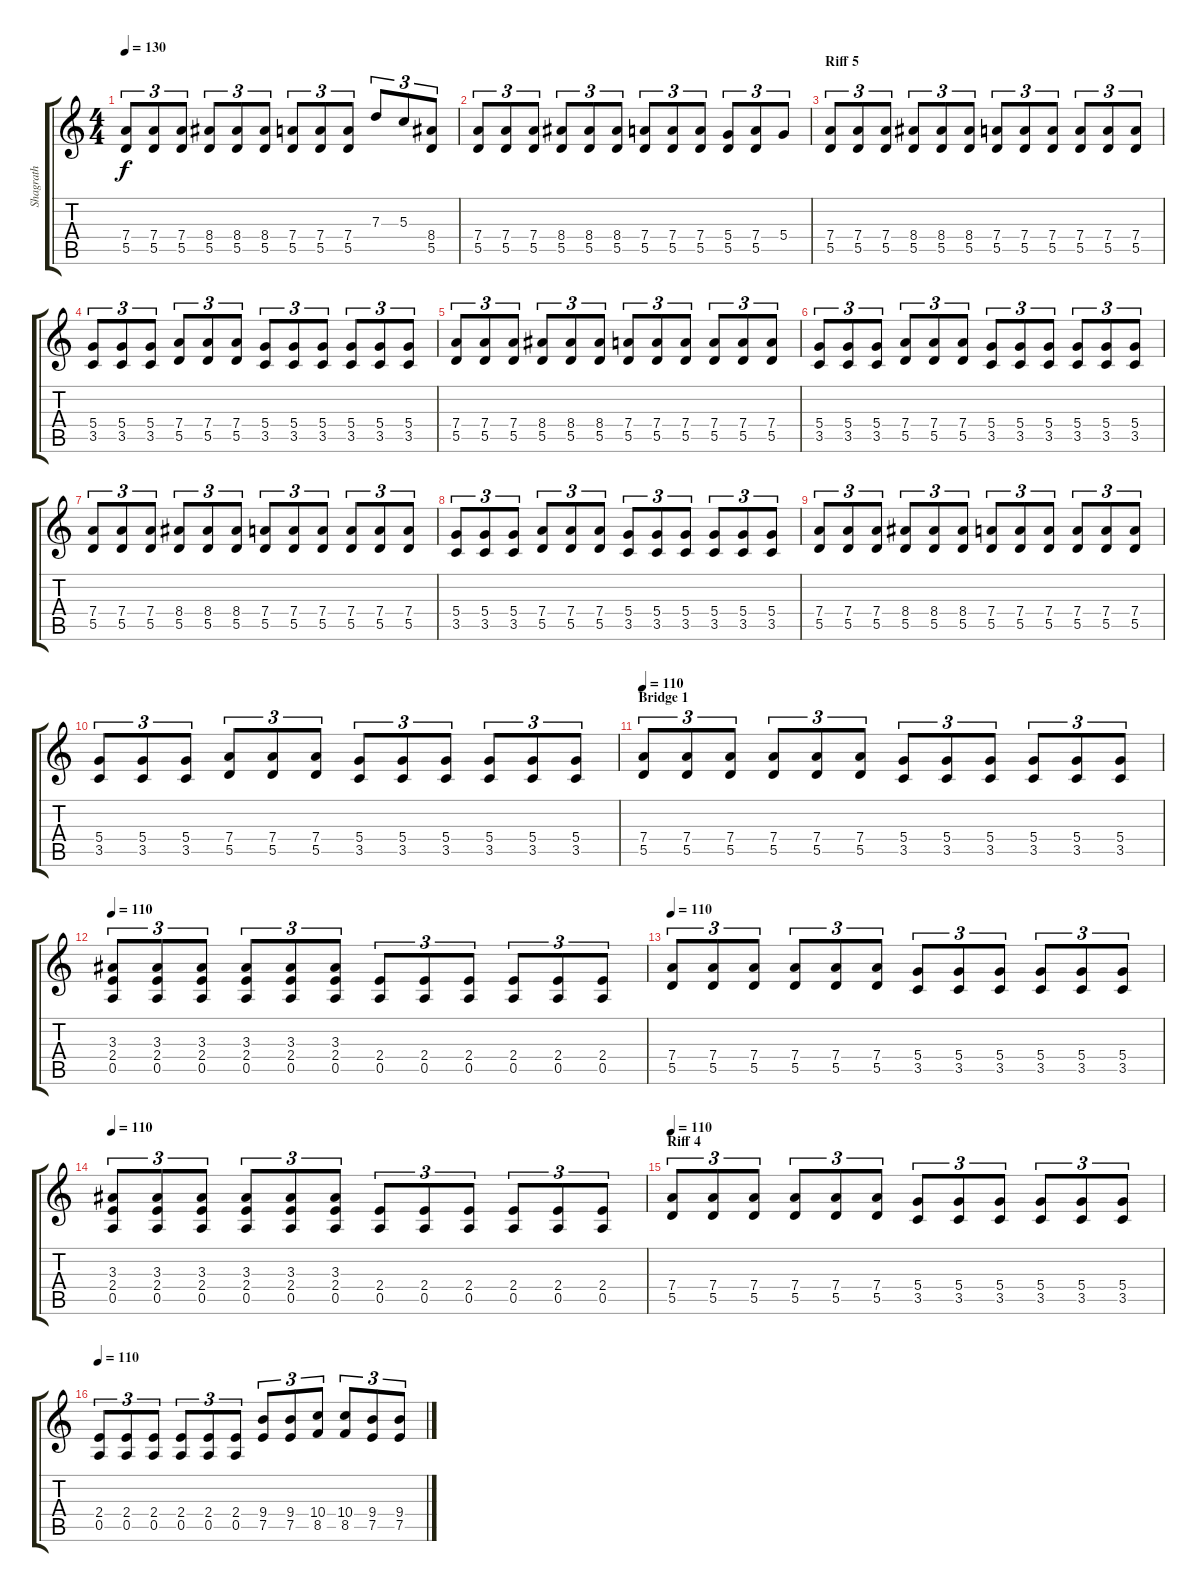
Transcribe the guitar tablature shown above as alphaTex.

\track ("Shagrath" "Shagrath") {instrument acousticguitarnylon}
\staff {score tabs}
\tuning (E4 B3 G3 D3 A2 E2) {hide}
\ts (4 4)
\tempo 130
\clef g2
\ks c
(7.4 5.5).8{tu (3 2) dy f} (7.4 5.5).8{tu (3 2)} (7.4 5.5).8{tu (3 2)} (8.4 5.5).8{tu (3 2)} (8.4 5.5).8{tu (3 2)} (8.4 5.5).8{tu (3 2)} (7.4 5.5).8{tu (3 2)} (7.4 5.5).8{tu (3 2)} (7.4 5.5).8{tu (3 2)} 7.3.8{tu (3 2)} 5.3.8{tu (3 2)} (8.4 5.5).8{tu (3 2)} |
(7.4 5.5).8{tu (3 2)} (7.4 5.5).8{tu (3 2)} (7.4 5.5).8{tu (3 2)} (8.4 5.5).8{tu (3 2)} (8.4 5.5).8{tu (3 2)} (8.4 5.5).8{tu (3 2)} (7.4 5.5).8{tu (3 2)} (7.4 5.5).8{tu (3 2)} (7.4 5.5).8{tu (3 2)} (5.4 5.5).8{tu (3 2)} (7.4 5.5).8{tu (3 2)} 5.4.8{tu (3 2)} |
\section ("" "Riff 5")
(7.4 5.5).8{tu (3 2)} (7.4 5.5).8{tu (3 2)} (7.4 5.5).8{tu (3 2)} (8.4 5.5).8{tu (3 2)} (8.4 5.5).8{tu (3 2)} (8.4 5.5).8{tu (3 2)} (7.4 5.5).8{tu (3 2)} (7.4 5.5).8{tu (3 2)} (7.4 5.5).8{tu (3 2)} (7.4 5.5).8{tu (3 2)} (7.4 5.5).8{tu (3 2)} (7.4 5.5).8{tu (3 2)} |
(5.4 3.5).8{tu (3 2)} (5.4 3.5).8{tu (3 2)} (5.4 3.5).8{tu (3 2)} (7.4 5.5).8{tu (3 2)} (7.4 5.5).8{tu (3 2)} (7.4 5.5).8{tu (3 2)} (5.4 3.5).8{tu (3 2)} (5.4 3.5).8{tu (3 2)} (5.4 3.5).8{tu (3 2)} (5.4 3.5).8{tu (3 2)} (5.4 3.5).8{tu (3 2)} (5.4 3.5).8{tu (3 2)} |
(7.4 5.5).8{tu (3 2)} (7.4 5.5).8{tu (3 2)} (7.4 5.5).8{tu (3 2)} (8.4 5.5).8{tu (3 2)} (8.4 5.5).8{tu (3 2)} (8.4 5.5).8{tu (3 2)} (7.4 5.5).8{tu (3 2)} (7.4 5.5).8{tu (3 2)} (7.4 5.5).8{tu (3 2)} (7.4 5.5).8{tu (3 2)} (7.4 5.5).8{tu (3 2)} (7.4 5.5).8{tu (3 2)} |
(5.4 3.5).8{tu (3 2)} (5.4 3.5).8{tu (3 2)} (5.4 3.5).8{tu (3 2)} (7.4 5.5).8{tu (3 2)} (7.4 5.5).8{tu (3 2)} (7.4 5.5).8{tu (3 2)} (5.4 3.5).8{tu (3 2)} (5.4 3.5).8{tu (3 2)} (5.4 3.5).8{tu (3 2)} (5.4 3.5).8{tu (3 2)} (5.4 3.5).8{tu (3 2)} (5.4 3.5).8{tu (3 2)} |
(7.4 5.5).8{tu (3 2)} (7.4 5.5).8{tu (3 2)} (7.4 5.5).8{tu (3 2)} (8.4 5.5).8{tu (3 2)} (8.4 5.5).8{tu (3 2)} (8.4 5.5).8{tu (3 2)} (7.4 5.5).8{tu (3 2)} (7.4 5.5).8{tu (3 2)} (7.4 5.5).8{tu (3 2)} (7.4 5.5).8{tu (3 2)} (7.4 5.5).8{tu (3 2)} (7.4 5.5).8{tu (3 2)} |
(5.4 3.5).8{tu (3 2)} (5.4 3.5).8{tu (3 2)} (5.4 3.5).8{tu (3 2)} (7.4 5.5).8{tu (3 2)} (7.4 5.5).8{tu (3 2)} (7.4 5.5).8{tu (3 2)} (5.4 3.5).8{tu (3 2)} (5.4 3.5).8{tu (3 2)} (5.4 3.5).8{tu (3 2)} (5.4 3.5).8{tu (3 2)} (5.4 3.5).8{tu (3 2)} (5.4 3.5).8{tu (3 2)} |
(7.4 5.5).8{tu (3 2)} (7.4 5.5).8{tu (3 2)} (7.4 5.5).8{tu (3 2)} (8.4 5.5).8{tu (3 2)} (8.4 5.5).8{tu (3 2)} (8.4 5.5).8{tu (3 2)} (7.4 5.5).8{tu (3 2)} (7.4 5.5).8{tu (3 2)} (7.4 5.5).8{tu (3 2)} (7.4 5.5).8{tu (3 2)} (7.4 5.5).8{tu (3 2)} (7.4 5.5).8{tu (3 2)} |
(5.4 3.5).8{tu (3 2)} (5.4 3.5).8{tu (3 2)} (5.4 3.5).8{tu (3 2)} (7.4 5.5).8{tu (3 2)} (7.4 5.5).8{tu (3 2)} (7.4 5.5).8{tu (3 2)} (5.4 3.5).8{tu (3 2)} (5.4 3.5).8{tu (3 2)} (5.4 3.5).8{tu (3 2)} (5.4 3.5).8{tu (3 2)} (5.4 3.5).8{tu (3 2)} (5.4 3.5).8{tu (3 2)} |
\section ("" "Bridge 1")
\tempo 110
(7.4 5.5).8{tu (3 2)} (7.4 5.5).8{tu (3 2)} (7.4 5.5).8{tu (3 2)} (7.4 5.5).8{tu (3 2)} (7.4 5.5).8{tu (3 2)} (7.4 5.5).8{tu (3 2)} (5.4 3.5).8{tu (3 2)} (5.4 3.5).8{tu (3 2)} (5.4 3.5).8{tu (3 2)} (5.4 3.5).8{tu (3 2)} (5.4 3.5).8{tu (3 2)} (5.4 3.5).8{tu (3 2)} |
\tempo 110
(3.3 2.4 0.5).8{tu (3 2)} (3.3 2.4 0.5).8{tu (3 2)} (3.3 2.4 0.5).8{tu (3 2)} (3.3 2.4 0.5).8{tu (3 2)} (3.3 2.4 0.5).8{tu (3 2)} (3.3 2.4 0.5).8{tu (3 2)} (2.4 0.5).8{tu (3 2)} (2.4 0.5).8{tu (3 2)} (2.4 0.5).8{tu (3 2)} (2.4 0.5).8{tu (3 2)} (2.4 0.5).8{tu (3 2)} (2.4 0.5).8{tu (3 2)} |
\tempo 110
(7.4 5.5).8{tu (3 2)} (7.4 5.5).8{tu (3 2)} (7.4 5.5).8{tu (3 2)} (7.4 5.5).8{tu (3 2)} (7.4 5.5).8{tu (3 2)} (7.4 5.5).8{tu (3 2)} (5.4 3.5).8{tu (3 2)} (5.4 3.5).8{tu (3 2)} (5.4 3.5).8{tu (3 2)} (5.4 3.5).8{tu (3 2)} (5.4 3.5).8{tu (3 2)} (5.4 3.5).8{tu (3 2)} |
\tempo 110
(3.3 2.4 0.5).8{tu (3 2)} (3.3 2.4 0.5).8{tu (3 2)} (3.3 2.4 0.5).8{tu (3 2)} (3.3 2.4 0.5).8{tu (3 2)} (3.3 2.4 0.5).8{tu (3 2)} (3.3 2.4 0.5).8{tu (3 2)} (2.4 0.5).8{tu (3 2)} (2.4 0.5).8{tu (3 2)} (2.4 0.5).8{tu (3 2)} (2.4 0.5).8{tu (3 2)} (2.4 0.5).8{tu (3 2)} (2.4 0.5).8{tu (3 2)} |
\section ("" "Riff 4")
\tempo 125
\tempo 110
(7.4 5.5).8{tu (3 2)} (7.4 5.5).8{tu (3 2)} (7.4 5.5).8{tu (3 2)} (7.4 5.5).8{tu (3 2)} (7.4 5.5).8{tu (3 2)} (7.4 5.5).8{tu (3 2)} (5.4 3.5).8{tu (3 2)} (5.4 3.5).8{tu (3 2)} (5.4 3.5).8{tu (3 2)} (5.4 3.5).8{tu (3 2)} (5.4 3.5).8{tu (3 2)} (5.4 3.5).8{tu (3 2)} |
\tempo 110
(2.4 0.5).8{tu (3 2)} (2.4 0.5).8{tu (3 2)} (2.4 0.5).8{tu (3 2)} (2.4 0.5).8{tu (3 2)} (2.4 0.5).8{tu (3 2)} (2.4 0.5).8{tu (3 2)} (9.4 7.5).8{tu (3 2)} (9.4 7.5).8{tu (3 2)} (10.4 8.5).8{tu (3 2)} (10.4 8.5).8{tu (3 2)} (9.4 7.5).8{tu (3 2)} (9.4 7.5).8{tu (3 2)}
